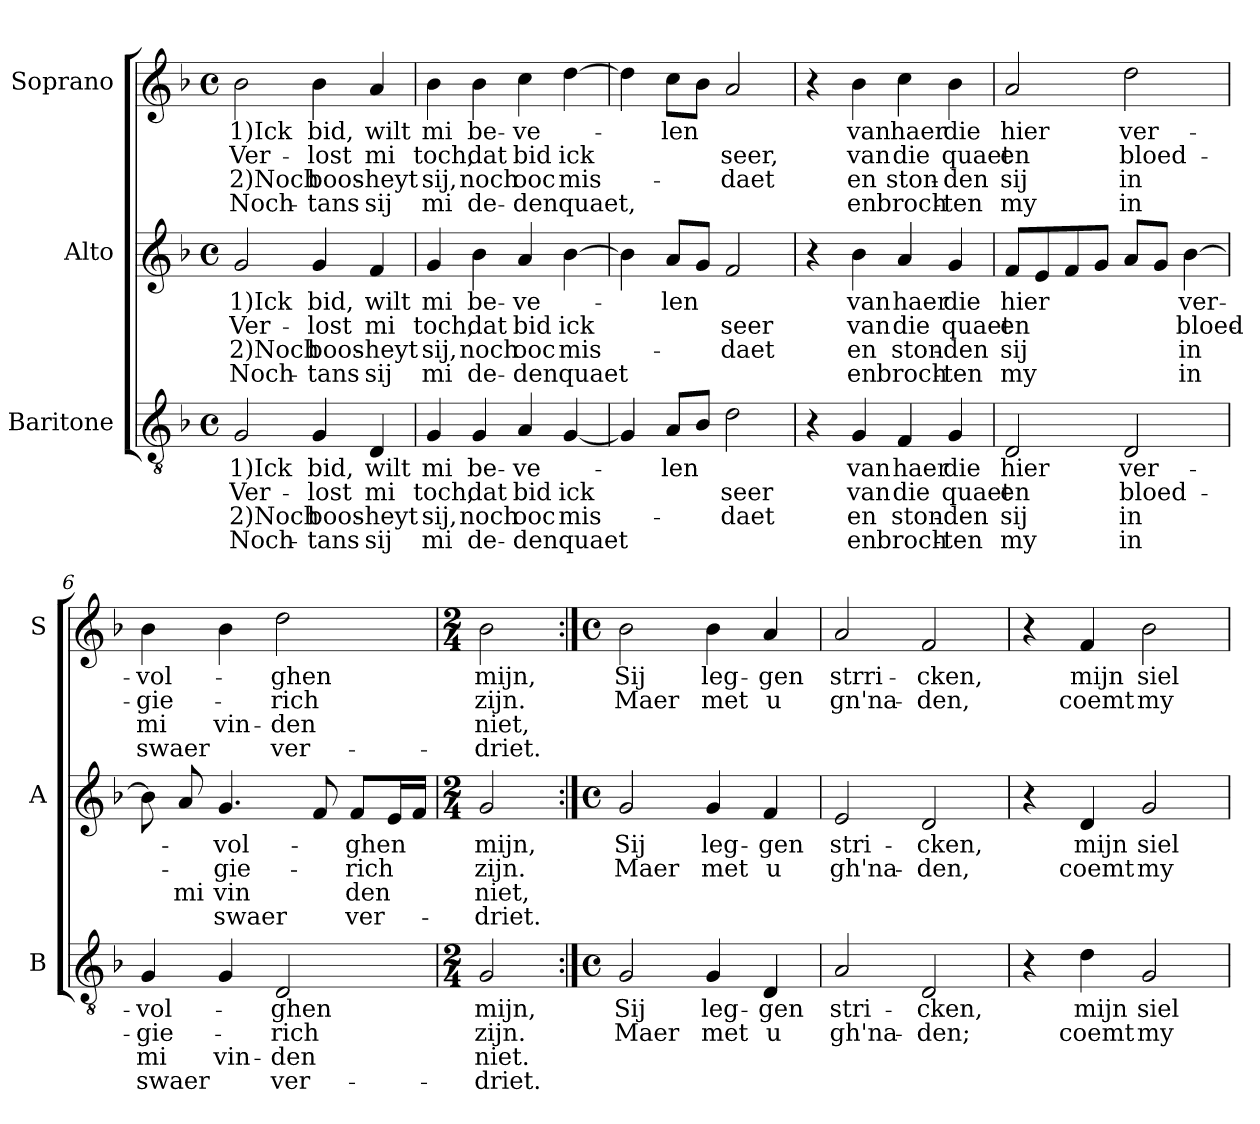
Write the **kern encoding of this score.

**kern	**text	**text	**text	**text	**kern	**text	**text	**text	**text	**kern	**text	**text	**text	**text
*part3	*part3	*part3	*part3	*part3	*part2	*part2	*part2	*part2	*part2	*part1	*part1	*part1	*part1	*part1
*staff3	*staff3	*staff3	*staff3	*staff3	*staff2	*staff2	*staff2	*staff2	*staff2	*staff1	*staff1	*staff1	*staff1	*staff1
*I"Baritone	*	*	*	*	*I"Alto	*	*	*	*	*I"Soprano	*	*	*	*
*I'B	*	*	*	*	*I'A	*	*	*	*	*I'S	*	*	*	*
*clefGv2	*	*	*	*	*clefG2	*	*	*	*	*clefG2	*	*	*	*
*k[b-]	*	*	*	*	*k[b-]	*	*	*	*	*k[b-]	*	*	*	*
*F:	*	*	*	*	*F:	*	*	*	*	*F:	*	*	*	*
*M4/4	*	*	*	*	*M4/4	*	*	*	*	*M4/4	*	*	*	*
*met(c)	*	*	*	*	*met(c)	*	*	*	*	*met(c)	*	*	*	*
=1	=1	=1	=1	=1	=1	=1	=1	=1	=1	=1	=1	=1	=1	=1
!	!LO:LY:b	!LO:LY:b	!LO:LY:b	!LO:LY:b	!	!LO:LY:b	!LO:LY:b	!LO:LY:b	!LO:LY:b	!	!LO:LY:b	!LO:LY:b	!LO:LY:b	!LO:LY:b
2G/	1)Ick	Ver-	2)Noch	Noch-	2g/	1)Ick	Ver-	2)Noch	Noch-	2b-\	1)Ick	Ver-	2)Noch	Noch-
!	!LO:LY:b	!LO:LY:b	!LO:LY:b	!LO:LY:b	!	!LO:LY:b	!LO:LY:b	!LO:LY:b	!LO:LY:b	!	!LO:LY:b	!LO:LY:b	!LO:LY:b	!LO:LY:b
4G/	bid,	-lost	boos-	-tans	4g/	bid,	-lost	boos-	-tans	4b-\	bid,	-lost	boos-	-tans
!	!LO:LY:b	!LO:LY:b	!LO:LY:b	!LO:LY:b	!	!LO:LY:b	!LO:LY:b	!LO:LY:b	!LO:LY:b	!	!LO:LY:b	!LO:LY:b	!LO:LY:b	!LO:LY:b
4D/	wilt	mi	-heyt	sij	4f/	wilt	mi	-heyt	sij	4a/	wilt	mi	-heyt	sij
=2	=2	=2	=2	=2	=2	=2	=2	=2	=2	=2	=2	=2	=2	=2
!	!LO:LY:b	!LO:LY:b	!LO:LY:b	!LO:LY:b	!	!LO:LY:b	!LO:LY:b	!LO:LY:b	!LO:LY:b	!	!LO:LY:b	!LO:LY:b	!LO:LY:b	!LO:LY:b
4G/	mi	toch,	sij,	mi	4g/	mi	toch,	sij,	mi	4b-\	mi	toch,	sij,	mi
!	!LO:LY:b	!LO:LY:b	!LO:LY:b	!LO:LY:b	!	!LO:LY:b	!LO:LY:b	!LO:LY:b	!LO:LY:b	!	!LO:LY:b	!LO:LY:b	!LO:LY:b	!LO:LY:b
4G/	be-	dat	noch	de-	4b-\	be-	dat	noch	de-	4b-\	be-	dat	noch	de-
!	!LO:LY:b	!LO:LY:b	!LO:LY:b	!LO:LY:b	!	!LO:LY:b	!LO:LY:b	!LO:LY:b	!LO:LY:b	!	!LO:LY:b	!LO:LY:b	!LO:LY:b	!LO:LY:b
4A/	-ve-	bid	ooc	-den	4a/	-ve-	bid	ooc	-den	4cc\	-ve-	bid	ooc	-den
!	!	!LO:LY:b	!LO:LY:b	!LO:LY:b	!	!	!LO:LY:b	!LO:LY:b	!LO:LY:b	!	!	!LO:LY:b	!LO:LY:b	!LO:LY:b
[4G/	.	ick	mis-	quaet	[4b-\	.	ick	mis-	quaet	[4dd\	.	ick	mis-	quaet,
=3	=3	=3	=3	=3	=3	=3	=3	=3	=3	=3	=3	=3	=3	=3
4G/]	.	.	.	.	4b-\]	.	.	.	.	4dd\]	.	.	.	.
!	!LO:LY:b	!	!	!	!	!LO:LY:b	!	!	!	!	!LO:LY:b	!	!	!
8A/L	-len	.	.	.	8a/L	-len	.	.	.	8cc\L	-len	.	.	.
8B-/J	.	.	.	.	8g/J	.	.	.	.	8b-\J	.	.	.	.
!	!	!LO:LY:b	!LO:LY:b	!	!	!	!LO:LY:b	!LO:LY:b	!	!	!	!LO:LY:b	!LO:LY:b	!
2d\	.	seer	-daet	.	2f/	.	seer	-daet	.	2a/	.	seer,	-daet	.
=4	=4	=4	=4	=4	=4	=4	=4	=4	=4	=4	=4	=4	=4	=4
4r	.	.	.	.	4r	.	.	.	.	4r	.	.	.	.
!	!LO:LY:b	!LO:LY:b	!LO:LY:b	!LO:LY:b	!	!LO:LY:b	!LO:LY:b	!LO:LY:b	!LO:LY:b	!	!LO:LY:b	!LO:LY:b	!LO:LY:b	!LO:LY:b
4G/	van	van	en	en	4b-\	van	van	en	en	4b-\	van	van	en	en
!	!LO:LY:b	!LO:LY:b	!LO:LY:b	!LO:LY:b	!	!LO:LY:b	!LO:LY:b	!LO:LY:b	!LO:LY:b	!	!LO:LY:b	!LO:LY:b	!LO:LY:b	!LO:LY:b
4F/	haer	die	ston-	broch-	4a/	haer	die	ston-	broch-	4cc\	haer	die	ston-	broch-
!	!LO:LY:b	!LO:LY:b	!LO:LY:b	!LO:LY:b	!	!LO:LY:b	!LO:LY:b	!LO:LY:b	!LO:LY:b	!	!LO:LY:b	!LO:LY:b	!LO:LY:b	!LO:LY:b
4G/	die	quaet	-den	-ten	4g/	die	quaet	-den	-ten	4b-\	die	quaet	-den	-ten
!!LO:LB:g=z
=5	=5	=5	=5	=5	=5	=5	=5	=5	=5	=5	=5	=5	=5	=5
!	!LO:LY:b	!LO:LY:b	!LO:LY:b	!LO:LY:b	!	!LO:LY:b	!LO:LY:b	!LO:LY:b	!LO:LY:b	!	!LO:LY:b	!LO:LY:b	!LO:LY:b	!LO:LY:b
2D/	hier	en	sij	my	8f/L	hier	en	sij	my	2a/	hier	en	sij	my
.	.	.	.	.	8e/	.	.	.	.	.	.	.	.	.
.	.	.	.	.	8f/	.	.	.	.	.	.	.	.	.
.	.	.	.	.	8g/J	.	.	.	.	.	.	.	.	.
!	!LO:LY:b	!LO:LY:b	!LO:LY:b	!LO:LY:b	!	!	!	!	!	!	!LO:LY:b	!LO:LY:b	!LO:LY:b	!LO:LY:b
2D/	ver-	bloed-	in	in	8a/L	.	.	.	.	2dd\	ver-	bloed-	in	in
.	.	.	.	.	8g/J	.	.	.	.	.	.	.	.	.
!	!	!	!	!	!	!LO:LY:b	!LO:LY:b	!LO:LY:b	!LO:LY:b	!	!	!	!	!
.	.	.	.	.	[4b-\	ver-	bloed-	in	in	.	.	.	.	.
=6	=6	=6	=6	=6	=6	=6	=6	=6	=6	=6	=6	=6	=6	=6
!	!LO:LY:b	!LO:LY:b	!LO:LY:b	!LO:LY:b	!	!	!	!	!	!	!LO:LY:b	!LO:LY:b	!LO:LY:b	!LO:LY:b
4G/	-vol-	-gie-	mi	swaer	8b-\]	.	.	.	.	4b-\	-vol-	-gie-	mi	swaer
!	!	!	!	!	!	!	!	!LO:LY:b	!	!	!	!	!	!
.	.	.	.	.	8a/	.	.	mi	.	.	.	.	.	.
!	!	!	!LO:LY:b	!	!	!LO:LY:b	!LO:LY:b	!LO:LY:b	!LO:LY:b	!	!	!	!LO:LY:b	!
4G/	.	.	vin-	.	4.g/	-vol-	-gie-	vin	swaer	4b-\	.	.	vin-	.
!	!LO:LY:b	!LO:LY:b	!LO:LY:b	!LO:LY:b	!	!	!	!	!	!	!LO:LY:b	!LO:LY:b	!LO:LY:b	!LO:LY:b
2D/	-ghen	-rich	-den	ver-	.	.	.	.	.	2dd\	-ghen	-rich	-den	ver-
.	.	.	.	.	8f/	.	.	.	.	.	.	.	.	.
!	!	!	!	!	!	!LO:LY:b	!LO:LY:b	!LO:LY:b	!LO:LY:b	!	!	!	!	!
.	.	.	.	.	8f/L	-ghen	-rich	den	ver-	.	.	.	.	.
.	.	.	.	.	16e/L	.	.	.	.	.	.	.	.	.
.	.	.	.	.	16f/JJ	.	.	.	.	.	.	.	.	.
=7	=7	=7	=7	=7	=7	=7	=7	=7	=7	=7	=7	=7	=7	=7
*M2/4	*	*	*	*	*M2/4	*	*	*	*	*M2/4	*	*	*	*
!	!LO:LY:b	!LO:LY:b	!LO:LY:b	!LO:LY:b	!	!LO:LY:b	!LO:LY:b	!LO:LY:b	!LO:LY:b	!	!LO:LY:b	!LO:LY:b	!LO:LY:b	!LO:LY:b
2G/	mijn,	zijn.	niet.	-driet.	2g/	mijn,	zijn.	niet,	-driet.	2b-\	mijn,	zijn.	niet,	-driet.
=8:|!	=8:|!	=8:|!	=8:|!	=8:|!	=8:|!	=8:|!	=8:|!	=8:|!	=8:|!	=8:|!	=8:|!	=8:|!	=8:|!	=8:|!
*M4/4	*	*	*	*	*M4/4	*	*	*	*	*M4/4	*	*	*	*
*met(c)	*	*	*	*	*met(c)	*	*	*	*	*met(c)	*	*	*	*
!	!LO:LY:b	!LO:LY:b	!	!	!	!LO:LY:b	!LO:LY:b	!	!	!	!LO:LY:b	!LO:LY:b	!	!
2G/	Sij	Maer	.	.	2g/	Sij	Maer	.	.	2b-\	Sij	Maer	.	.
!	!LO:LY:b	!LO:LY:b	!	!	!	!LO:LY:b	!LO:LY:b	!	!	!	!LO:LY:b	!LO:LY:b	!	!
4G/	leg-	met	.	.	4g/	leg-	met	.	.	4b-\	leg-	met	.	.
!	!LO:LY:b	!LO:LY:b	!	!	!	!LO:LY:b	!LO:LY:b	!	!	!	!LO:LY:b	!LO:LY:b	!	!
4D/	-gen	u	.	.	4f/	-gen	u	.	.	4a/	-gen	u	.	.
=9	=9	=9	=9	=9	=9	=9	=9	=9	=9	=9	=9	=9	=9	=9
!	!LO:LY:b	!LO:LY:b	!	!	!	!LO:LY:b	!LO:LY:b	!	!	!	!LO:LY:b	!LO:LY:b	!	!
2A/	stri-	gh'na-	.	.	2e/	stri-	gh'na-	.	.	2a/	strri-	gn'na-	.	.
!	!LO:LY:b	!LO:LY:b	!	!	!	!LO:LY:b	!LO:LY:b	!	!	!	!LO:LY:b	!LO:LY:b	!	!
2D/	-cken,	-den;	.	.	2d/	-cken,	-den,	.	.	2f/	-cken,	-den,	.	.
!!LO:PB:g=z
=10	=10	=10	=10	=10	=10	=10	=10	=10	=10	=10	=10	=10	=10	=10
4r	.	.	.	.	4r	.	.	.	.	4r	.	.	.	.
!	!LO:LY:b	!LO:LY:b	!	!	!	!LO:LY:b	!LO:LY:b	!	!	!	!LO:LY:b	!LO:LY:b	!	!
4d\	mijn	coemt	.	.	4d/	mijn	coemt	.	.	4f/	mijn	coemt	.	.
!	!LO:LY:b	!LO:LY:b	!	!	!	!LO:LY:b	!LO:LY:b	!	!	!	!LO:LY:b	!LO:LY:b	!	!
2G/	siel	my	.	.	2g/	siel	my	.	.	2b-\	siel	my	.	.
=	=	=	=	=	=	=	=	=	=	=	=	=	=	=
*-	*-	*-	*-	*-	*-	*-	*-	*-	*-	*-	*-	*-	*-	*-
